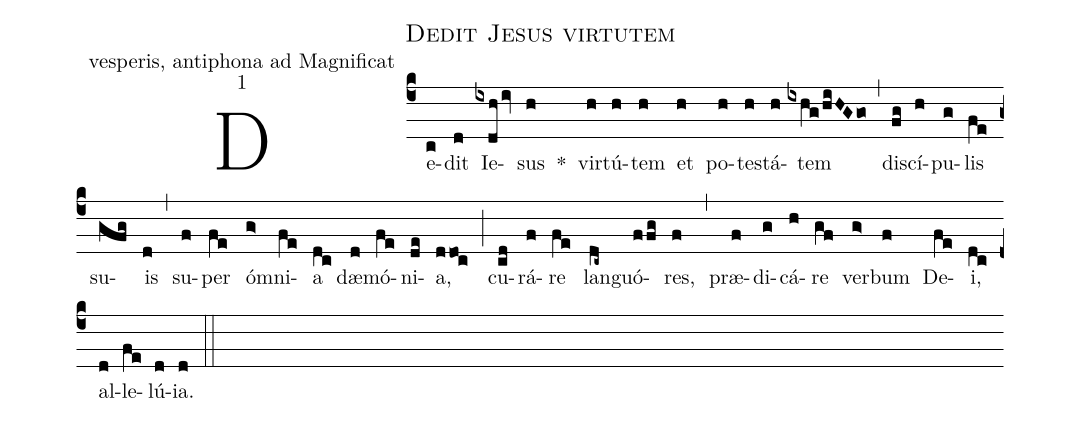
name: Dedit Jesus virtutem;
office-part: vesperis, antiphona ad Magnificat;
mode: 1;
%%
(c4)
De(c)dit(d) Ie(ixdhiv)sus(h) *()
vir(h)tú(h)tem(h) et(h) po(h)tes(h)tá(h)tem(ixhg/hiHGgo<) (,)
dis(fg)cí(h)pu(g)lis(fe) su(gfg)is(d) (,)
su(f)per(fe) óm(g>)ni(fe)a(dc) dæ(d)mó(fe)ni(de)a,(ddo<c) (;)
cu(cd)rá(f)re(fe) lan(dc~)guó(ffg)res,(f) (,)
præ(f)di(g)cá(h)re(gf) ver(g>)bum(f) De(fe)i,(dc) al(d)le(fe)lú(d)ia.(d) (::)
